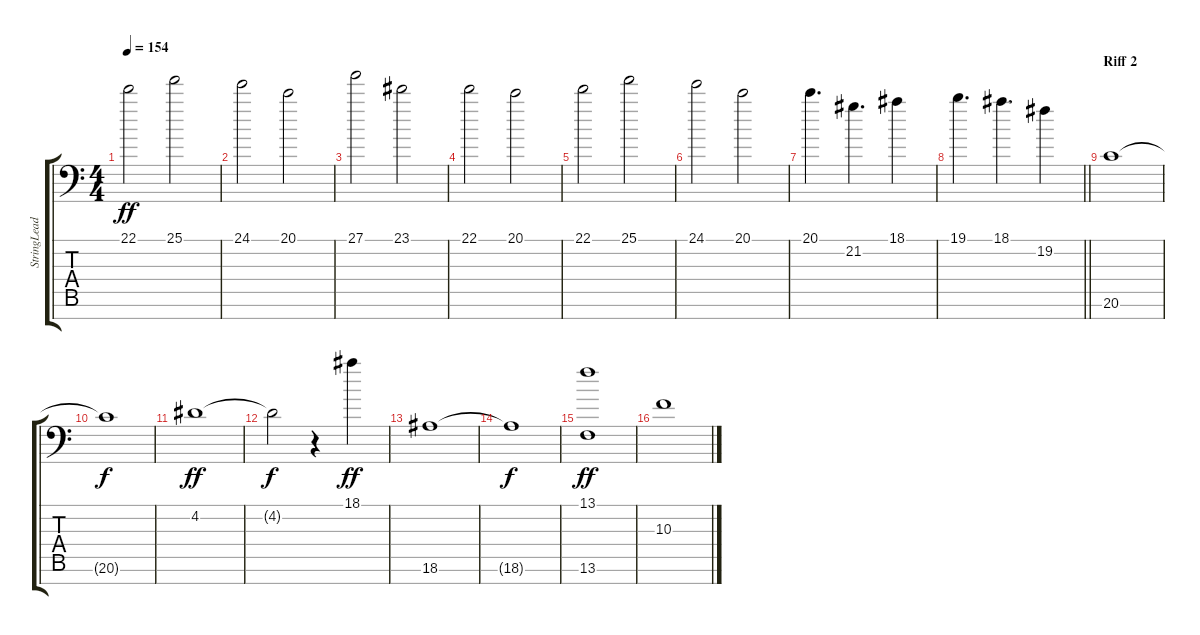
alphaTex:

\track ("StringLead" "StringLead") {instrument stringensemble2}
\staff {score tabs}
\tuning (E4 B3 G3 D3 A2 E2 C-1) {hide}
\ts (4 4)
\tempo 154
\clef f4
\ks c
22.1.2{dy ff} 25.1.2 |
24.1.2 20.1.2 |
27.1.2 23.1.2 |
22.1.2 20.1.2 |
22.1.2 25.1.2 |
24.1.2 20.1.2 |
20.1.4{d} 21.2.4{d} 18.1.4 |
\barLineRight lightlight
19.1.4{d} 18.1.4{d} 19.2.4 |
\section ("" "Riff 2")
20.6.1 |
20.6{t}.1{dy f} |
4.2.1{dy ff} |
4.2{t}.2{dy f} r.4 18.1.4{dy ff} |
18.6.1 |
18.6{t}.1{dy f} |
(13.1 13.6).1{dy ff} |
10.3.1
